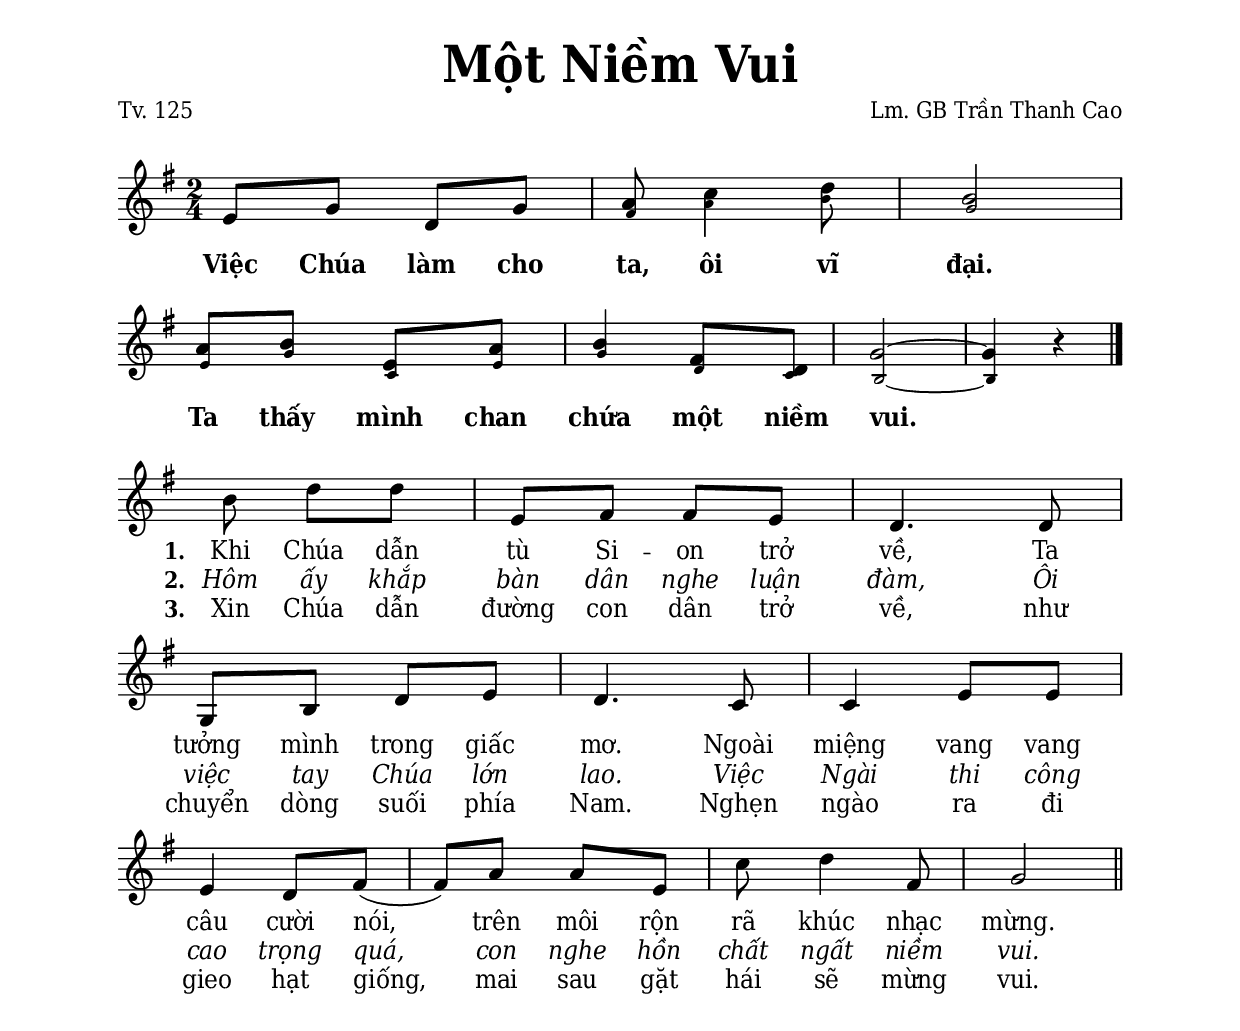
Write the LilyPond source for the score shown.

% Cài đặt chung
\version "2.22.1"
\include "english.ly"

\header {
  title = \markup { \fontsize #3 "Một Niềm Vui" }
  poet = "Tv. 125"
  composer = "Lm. GB Trần Thanh Cao"
  arranger = " "
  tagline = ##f
}

% Nhạc điệp khúc
nhacDiepKhucSop = \relative c' {
  e8 g d g |
  a c4 d8 |
  b2 |
  a8 b e, a |
  b4 fs8 d |
  g2 ~ |
  g4 r \bar "|."
}

nhacDiepKhucBass = \relative c' {
  \skip 2
  fs8 a4 b8 |
  g2 |
  e8 g c, e |
  g4 d8 c |
  b2 ~ |
  b4 r
}

% Nhạc phiên khúc
nhacPhienKhuc = \relative c' {
  \partial 4. b'8 d d |
  e, fs fs e |
  d4. d8 |
  g, b d e |
  d4. c8 |
  c4 e8 e |
  e4 d8 fs ( |
  fs) a a e |
  c' d4 fs,8 |
  g2 \bar "||"
}

% Lời điệp khúc
loiDiepKhuc = \lyricmode {
  \override LyricText.extra-offset = #'(0 . -0.5)
  Việc Chúa làm cho ta, ôi vĩ đại.
  Ta thấy mình chan chứa một niềm vui.
}

% Lời phiên khúc
loiPhienKhucMot = \lyricmode {
  \set stanza = #"1. "
  Khi Chúa dẫn tù Si -- on trở về,
  Ta tưởng mình trong giấc mơ.
  Ngoài miệng vang vang câu cười nói,
  trên môi rộn rã khúc nhạc mừng.
}

loiPhienKhucHai = \lyricmode {
  \override Lyrics.LyricText.font-shape = #'italic
  \set stanza = #"2. "
  Hôm ấy khắp bàn dân nghe luận đàm,
  Ôi việc tay Chúa lớn lao.
  Việc Ngài thi công cao trọng quá,
  con nghe hồn chất ngất niềm vui.
}

loiPhienKhucBa = \lyricmode {
  \set stanza = #"3. "
  Xin Chúa dẫn đường con dân trở về,
  như chuyển dòng suối phía Nam.
  Nghẹn ngào ra đi gieo hạt giống,
  mai sau gặt hái sẽ mừng vui.
}

% Dàn trang
\paper {
  #(set-paper-size "a4")
  top-margin = 15\mm
  bottom-margin = 10\mm
  left-margin = 20\mm
  right-margin = 20\mm
  indent = #0
  #(define fonts
    (make-pango-font-tree
      "Deja Vu Serif Condensed"
      "Deja Vu Serif Condensed"
      "Deja Vu Serif Condensed"
      (/ 20 20)))
  page-count = #1
  system-system-spacing = #'((basic-distance . 14)
                             (minimum-distance . 12)
                             (padding . 2))
  score-system-spacing = #'((basic-distance . 15)
                             (minimum-distance . 12)
                             (padding . 2))
}

% Thiết lập tông và nhịp
TongNhip = { \key g \major \time 2/4 }

% Đổi kích thước nốt cho bè phụ
notBePhu =
#(define-music-function (font-size music) (number? ly:music?)
   (for-some-music
     (lambda (m)
       (if (music-is-of-type? m 'rhythmic-event)
           (begin
             (set! (ly:music-property m 'tweaks)
                   (cons `(font-size . ,font-size)
                         (ly:music-property m 'tweaks)))
             #t)
           #f))
     music)
   music)

\score {
  \new ChoirStaff <<
    \new Staff = diepKhuc \with {
        \consists "Merge_rests_engraver"
        %\magnifyStaff #(magstep +1)
        printPartCombineTexts = ##f
      }
      <<
      \new Voice \TongNhip \partCombine 
        \nhacDiepKhucSop
        \notBePhu -3 { \nhacDiepKhucBass }
      \new NullVoice = nhacThamChieu \nhacDiepKhucSop
      \new Lyrics \with {
          \override VerticalAxisGroup.
            nonstaff-relatedstaff-spacing.padding = #1
          \override VerticalAxisGroup.
            nonstaff-unrelatedstaff-spacing.padding = #1
        }
        \lyricsto nhacThamChieu \loiDiepKhuc
      >>
  >>
  \layout {
    \override Lyrics.LyricText.font-series = #'bold
    %\override Lyrics.LyricText.font-size = #+2
    \override Lyrics.LyricSpace.minimum-distance = #4
    \override Score.BarNumber.break-visibility = ##(#f #f #f)
    \override Score.SpacingSpanner.uniform-stretching = ##t
  }
}

\score {
  \new ChoirStaff <<
    \new Staff = phienKhuc \with {
        %\magnifyStaff #(magstep +1)
      }
      <<
      \new Voice = beSop {
        \key g \major \time 2/4 \nhacPhienKhuc
      }
    >>
    \new Lyrics \lyricsto beSop \loiPhienKhucMot
    \new Lyrics \lyricsto beSop \loiPhienKhucHai
    \new Lyrics \lyricsto beSop \loiPhienKhucBa
  >>
  \layout {
    \override Staff.TimeSignature.transparent = ##t
    %\override Lyrics.LyricText.font-size = #+2
    \override Lyrics.LyricSpace.minimum-distance = #3.0
    \override Score.BarNumber.break-visibility = ##(#f #f #f)
    \override Score.SpacingSpanner.uniform-stretching = ##t
  } 
}
